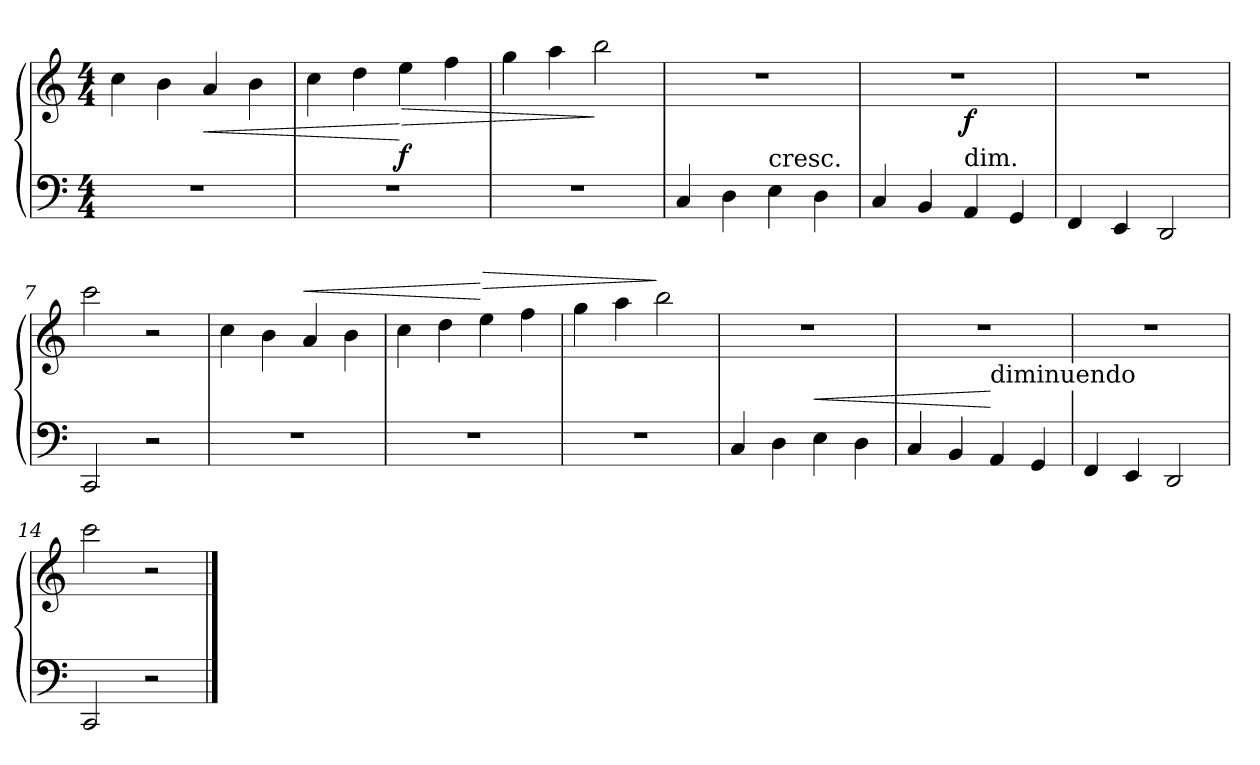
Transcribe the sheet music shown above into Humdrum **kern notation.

**kern	**kern	**dynam
*part1	*part1	*part1
*staff2	*staff1	*staff1/2
*clefF4	*clefG2	*
*M4/4	*M4/4	*
=1	=1	=1
1r	4cc	.
.	4b	.
!	!	!LO:HP:b
.	4a	<
.	4b	.
=2	=2	=2
1r	4cc	.
.	4dd	.
!	!	!LO:HP:n=1:b
.	4ee	[ > f
.	4ff	.
=3	=3	=3
1r	4gg	.
.	4aa	.
.	2bb	]
=4	=4	=4
4C	1r	.
4D	.	.
!LO:TX:t=cresc.	!	!
4E	.	.
4D	.	.
=5	=5	=5
4C	1r	.
4BB	.	.
!LO:TX:t=dim.	!	!
4AA	.	f
4GG	.	.
=6	=6	=6
4FF	1r	.
4EE	.	.
2DD	.	.
=7	=7	=7
2CC	2ccc	.
2r	2r	.
=8	=8	=8
1r	4cc	.
.	4b	.
!	!	!LO:HP:a
.	4a	<
.	4b	.
=9	=9	=9
1r	4cc	.
.	4dd	.
!	!	!LO:HP:n=1:a
.	4ee	[ >
.	4ff	.
=10	=10	=10
1r	4gg	.
.	4aa	.
.	2bb	]
=11	=11	=11
4C	1r	.
4D	.	.
!	!	!LO:HP:a=2
4E	.	<
4D	.	.
=12	=12	=12
4C	1r	.
4BB	.	.
!LO:TX:a:t=diminuendo	!	!
4AA	.	[
4GG	.	.
=13	=13	=13
4FF	1r	.
4EE	.	.
2DD	.	.
=14	=14	=14
2CC	2ccc	.
2r	2r	.
==	==	==
*-	*-	*-
